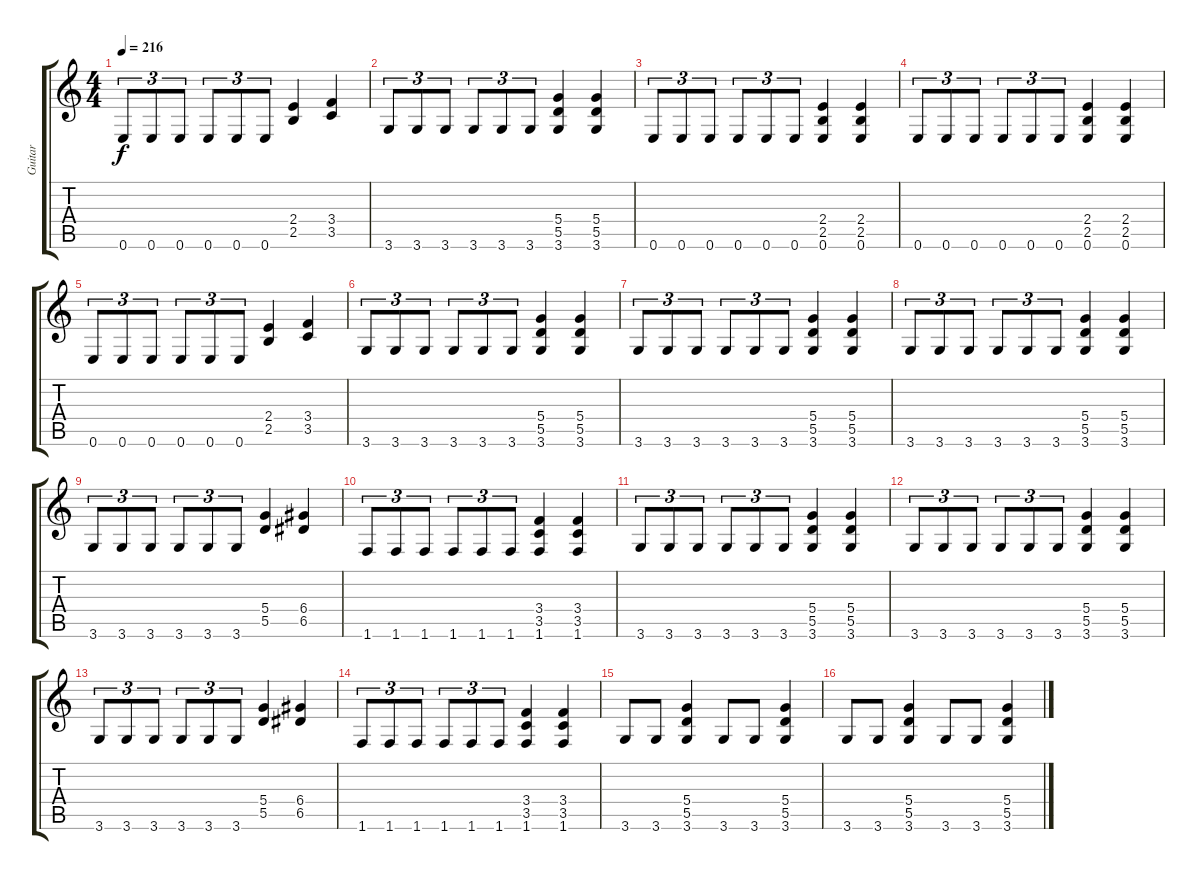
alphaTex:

\track ("Guitar" "Guitar") {instrument acousticguitarsteel}
\staff {score tabs}
\tuning (E4 B3 G3 D3 A2 E2) {hide}
\ts (4 4)
\tempo 216
\clef g2
\ks c
0.6.8{tu (3 2) dy f} 0.6.8{tu (3 2)} 0.6.8{tu (3 2)} 0.6.8{tu (3 2)} 0.6.8{tu (3 2)} 0.6.8{tu (3 2)} (2.4 2.5).4 (3.4 3.5).4 |
3.6.8{tu (3 2)} 3.6.8{tu (3 2)} 3.6.8{tu (3 2)} 3.6.8{tu (3 2)} 3.6.8{tu (3 2)} 3.6.8{tu (3 2)} (5.4 5.5 3.6).4 (5.4 5.5 3.6).4 |
0.6.8{tu (3 2)} 0.6.8{tu (3 2)} 0.6.8{tu (3 2)} 0.6.8{tu (3 2)} 0.6.8{tu (3 2)} 0.6.8{tu (3 2)} (2.4 2.5 0.6).4 (2.4 2.5 0.6).4 |
0.6.8{tu (3 2)} 0.6.8{tu (3 2)} 0.6.8{tu (3 2)} 0.6.8{tu (3 2)} 0.6.8{tu (3 2)} 0.6.8{tu (3 2)} (2.4 2.5 0.6).4 (2.4 2.5 0.6).4 |
0.6.8{tu (3 2)} 0.6.8{tu (3 2)} 0.6.8{tu (3 2)} 0.6.8{tu (3 2)} 0.6.8{tu (3 2)} 0.6.8{tu (3 2)} (2.4 2.5).4 (3.4 3.5).4 |
3.6.8{tu (3 2)} 3.6.8{tu (3 2)} 3.6.8{tu (3 2)} 3.6.8{tu (3 2)} 3.6.8{tu (3 2)} 3.6.8{tu (3 2)} (5.4 5.5 3.6).4 (5.4 5.5 3.6).4 |
3.6.8{tu (3 2)} 3.6.8{tu (3 2)} 3.6.8{tu (3 2)} 3.6.8{tu (3 2)} 3.6.8{tu (3 2)} 3.6.8{tu (3 2)} (5.4 5.5 3.6).4 (5.4 5.5 3.6).4 |
3.6.8{tu (3 2)} 3.6.8{tu (3 2)} 3.6.8{tu (3 2)} 3.6.8{tu (3 2)} 3.6.8{tu (3 2)} 3.6.8{tu (3 2)} (5.4 5.5 3.6).4 (5.4 5.5 3.6).4 |
3.6.8{tu (3 2)} 3.6.8{tu (3 2)} 3.6.8{tu (3 2)} 3.6.8{tu (3 2)} 3.6.8{tu (3 2)} 3.6.8{tu (3 2)} (5.4 5.5).4 (6.4 6.5).4 |
1.6.8{tu (3 2)} 1.6.8{tu (3 2)} 1.6.8{tu (3 2)} 1.6.8{tu (3 2)} 1.6.8{tu (3 2)} 1.6.8{tu (3 2)} (3.4 3.5 1.6).4 (3.4 3.5 1.6).4 |
3.6.8{tu (3 2)} 3.6.8{tu (3 2)} 3.6.8{tu (3 2)} 3.6.8{tu (3 2)} 3.6.8{tu (3 2)} 3.6.8{tu (3 2)} (5.4 5.5 3.6).4 (5.4 5.5 3.6).4 |
3.6.8{tu (3 2)} 3.6.8{tu (3 2)} 3.6.8{tu (3 2)} 3.6.8{tu (3 2)} 3.6.8{tu (3 2)} 3.6.8{tu (3 2)} (5.4 5.5 3.6).4 (5.4 5.5 3.6).4 |
3.6.8{tu (3 2)} 3.6.8{tu (3 2)} 3.6.8{tu (3 2)} 3.6.8{tu (3 2)} 3.6.8{tu (3 2)} 3.6.8{tu (3 2)} (5.4 5.5).4 (6.4 6.5).4 |
1.6.8{tu (3 2)} 1.6.8{tu (3 2)} 1.6.8{tu (3 2)} 1.6.8{tu (3 2)} 1.6.8{tu (3 2)} 1.6.8{tu (3 2)} (3.4 3.5 1.6).4 (3.4 3.5 1.6).4 |
3.6.8 3.6.8 (5.4 5.5 3.6).4 3.6.8 3.6.8 (5.4 5.5 3.6).4 |
3.6.8 3.6.8 (5.4 5.5 3.6).4 3.6.8 3.6.8 (5.4 5.5 3.6).4
